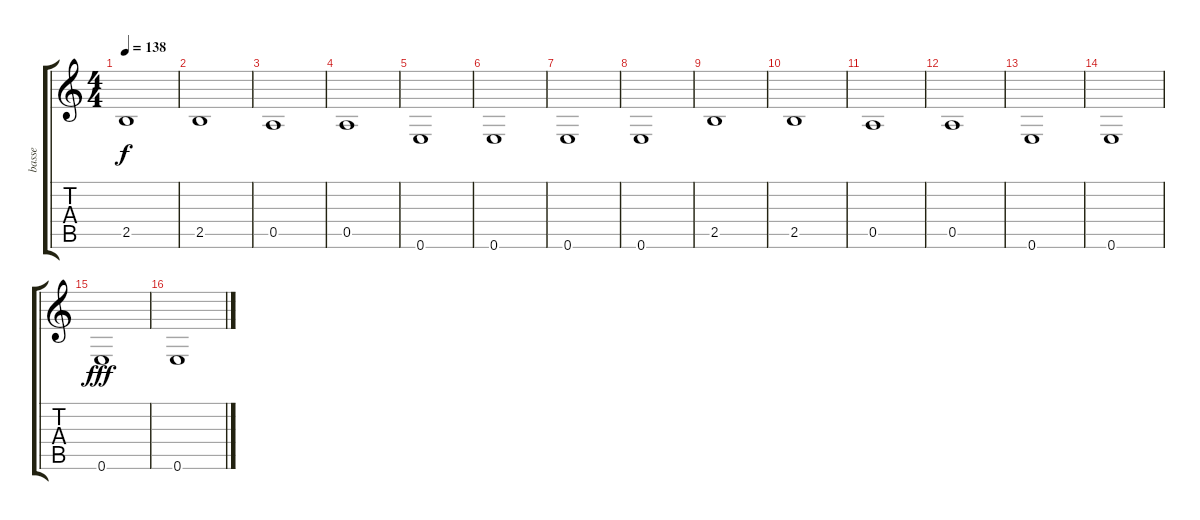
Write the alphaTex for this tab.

\track ("basse" "basse") {instrument electricbasspick}
\staff {score tabs}
\tuning (E4 B3 G3 D3 A2 E2) {hide}
\ts (4 4)
\tempo 138
\clef g2
\ks c
2.5.1{dy f} |
2.5.1 |
0.5.1 |
0.5.1 |
0.6.1 |
0.6.1 |
0.6.1 |
0.6.1 |
2.5.1 |
2.5.1 |
0.5.1 |
0.5.1 |
0.6.1 |
0.6.1 |
0.6.1{dy fff} |
0.6.1
